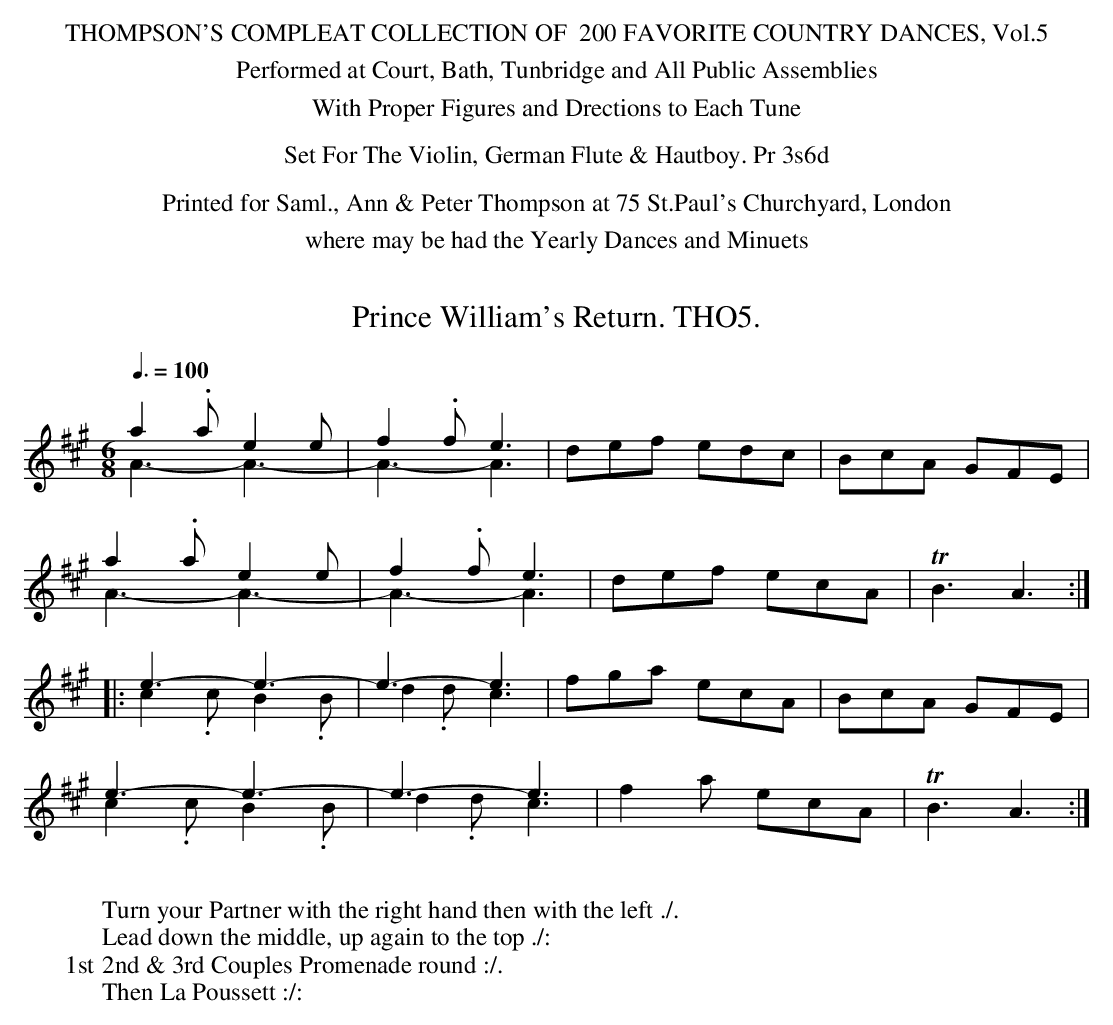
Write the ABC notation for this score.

X:1
T:Prince William's Return. THO5.
M:6/8
L:1/8
Q:3/8=100
K:A
a2.a e2e &A3-A3-|f2.f e3 &A3-A3|def edc|BcA GFE|
a2.a e2e &A3-A3-|f2.f e3 &A3-A3|def ecA|TB3A3:|
|:e3-e3- & c2.c B2.B|e3-e3 &d2.d c3|fga ecA|BcA GFE|
e3-e3- &c2.c B2.B|e3-e3 &d2.d c3|f2a ecA|TB3 A3:|
W:
W:Turn your Partner with the right hand then with the left ./.
W:Lead down the middle, up again to the top ./:
W:1st 2nd & 3rd Couples Promenade round :/.
W:Then La Poussett :/:
